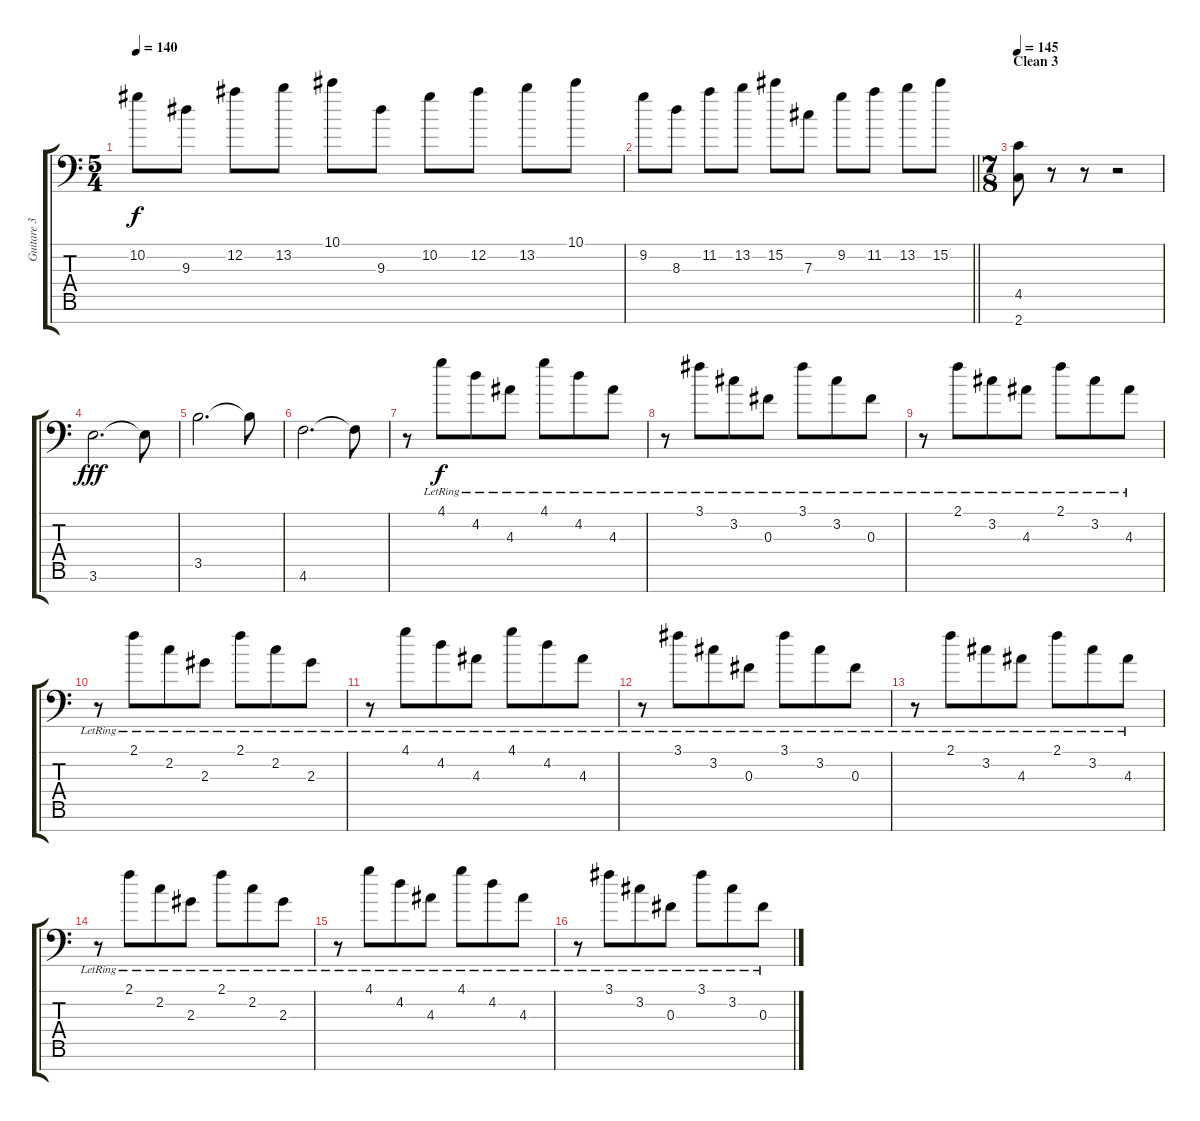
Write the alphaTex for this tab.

\track ("Guitare 3 (Jake)" "Guitare 3 ") {instrument distortionguitar}
\staff {score tabs}
\tuning (Eb4 Bb3 Gb3 Db3 Ab2 Db2 Bb1) {hide}
\ts (5 4)
\tempo 140
\clef f4
\ks c
10.2.8{dy f} 9.3.8 12.2.8 13.2.8 10.1.8 9.3.8 10.2.8 12.2.8 13.2.8 10.1.8 |
\barLineRight lightlight
9.2.8 8.3.8 11.2.8 13.2.8 15.2.8 7.3.8 9.2.8 11.2.8 13.2.8 15.2.8 |
\ts (7 8)
\section ("" "Clean 3")
\tempo 145
(4.5 2.7).8 r.8 r.8 r.2 |
3.6.2{d dy fff volume 13 balance 7 instrument electricguitarjazz} 3.6{t}.8 |
3.5.2{d} 3.5{t}.8 |
4.6.2{d} 4.6{t}.8 |
r.8 4.1{lr}.8{dy f} 4.2{lr}.8 4.3{lr}.8 4.1{lr}.8 4.2{lr}.8 4.3{lr}.8 |
r.8 3.1{lr}.8 3.2{lr}.8 0.3{lr}.8 3.1{lr}.8 3.2{lr}.8 0.3{lr}.8 |
r.8 2.1{lr}.8 3.2{lr}.8 4.3{lr}.8 2.1{lr}.8 3.2{lr}.8 4.3{lr}.8 |
r.8 2.1{lr}.8 2.2{lr}.8 2.3{lr}.8 2.1{lr}.8 2.2{lr}.8 2.3{lr}.8 |
r.8 4.1{lr}.8 4.2{lr}.8 4.3{lr}.8 4.1{lr}.8 4.2{lr}.8 4.3{lr}.8 |
r.8 3.1{lr}.8 3.2{lr}.8 0.3{lr}.8 3.1{lr}.8 3.2{lr}.8 0.3{lr}.8 |
r.8 2.1{lr}.8 3.2{lr}.8 4.3{lr}.8 2.1{lr}.8 3.2{lr}.8 4.3{lr}.8 |
r.8 2.1{lr}.8 2.2{lr}.8 2.3{lr}.8 2.1{lr}.8 2.2{lr}.8 2.3{lr}.8 |
r.8 4.1{lr}.8 4.2{lr}.8 4.3{lr}.8 4.1{lr}.8 4.2{lr}.8 4.3{lr}.8 |
r.8 3.1{lr}.8 3.2{lr}.8 0.3{lr}.8 3.1{lr}.8 3.2{lr}.8 0.3{lr}.8
